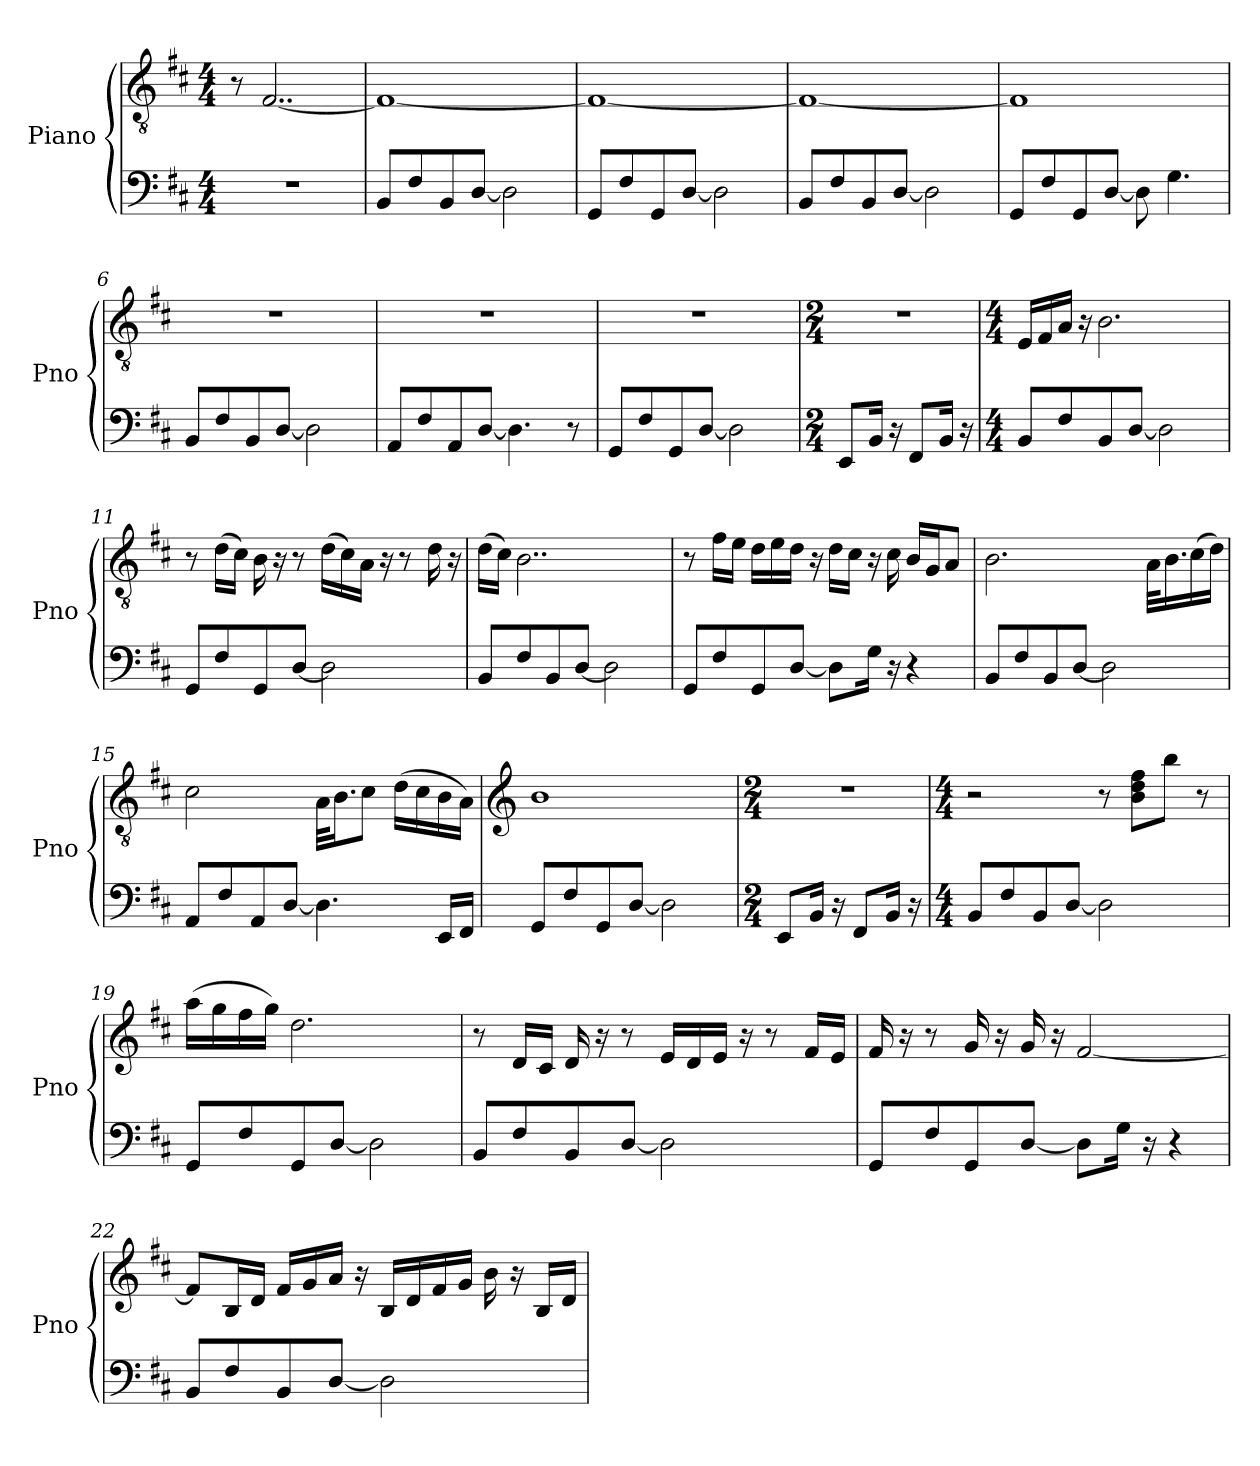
**kern	**kern
*part1	*part1
*staff2	*staff1
*I"Piano	*
*I'Pno	*
*clefF4	*clefGv2
*k[f#c#]	*k[f#c#]
*D:	*D:
*M4/4	*M4/4
=1	=1
1r	8r
.	[2..F#/
=2	=2
8BB/L	1F#_
8F#/	.
8BB/	.
[8D/J	.
2D\]	.
=3	=3
8GG/L	1F#_
8F#/	.
8GG/	.
[8D/J	.
2D\]	.
=4	=4
8BB/L	1F#_
8F#/	.
8BB/	.
[8D/J	.
2D\]	.
=5	=5
8GG/L	1F#]
8F#/	.
8GG/	.
[8D/J	.
8D\]	.
4.G\	.
=6	=6
8BB/L	1r
8F#/	.
8BB/	.
[8D/J	.
2D\]	.
!!LO:LB:g=z
=7	=7
8AA/L	1r
8F#/	.
8AA/	.
[8D/J	.
4.D\]	.
8r	.
=8	=8
8GG/L	1r
8F#/	.
8GG/	.
[8D/J	.
2D\]	.
=9	=9
*M2/4	*M2/4
8EE/L	2r
16BB/Jk	.
16r	.
8FF#/L	.
16BB/Jk	.
16r	.
=10	=10
*M4/4	*M4/4
8BB/L	16E/LL
.	16F#/
8F#/	16A/JJ
.	16r
8BB/	2.B\
[8D/J	.
2D\]	.
=11	=11
8GG/L	8r
8F#/	(16d\LL
.	16c#\JJ)
8GG/	16B\
.	16r
[8D/J	8r
2D\]	(16d\LL
.	16c#\)
.	16A\JJ
.	16r
.	8r
.	16d\
.	16r
!!LO:LB:g=z
=12	=12
8BB/L	(16d\LL
.	16c#\JJ)
8F#/	2..B\
8BB/	.
[8D/J	.
2D\]	.
=13	=13
8GG/L	8r
8F#/	16f#\LL
.	16e\JJ
8GG/	16d\LL
.	16e\
[8D/J	16d\JJ
.	16r
8D\L]	16d\LL
.	16c#\JJ
16G\Jk	16r
16r	16c#\
4r	16B/LL
.	16G/J
.	8A/J
=14	=14
8BB/L	2.B\
8F#/	.
8BB/	.
[8D/J	.
2D\]	.
.	32A\KLL
.	16.B\
.	(16c#\
.	16d\JJ)
=15	=15
8AA/L	2c#\
8F#/	.
8AA/	.
[8D/J	.
4.D\]	32A\KLL
.	16.B\J
.	8c#\J
.	(16d\LL
.	16c#\
16EE/LL	16B\
16FF#/JJ	16A\JJ)
!!LO:LB:g=z
=16	=16
*	*clefG2
8GG/L	1b
8F#/	.
8GG/	.
[8D/J	.
2D\]	.
=17	=17
*M2/4	*M2/4
8EE/L	2r
16BB/Jk	.
16r	.
8FF#/L	.
16BB/Jk	.
16r	.
=18	=18
*M4/4	*M4/4
8BB/L	2r
8F#/	.
8BB/	.
[8D/J	.
2D\]	8r
.	8b\ 8dd\ 8ff#\L
.	8bb\J
.	8r
=19	=19
8GG/L	(16aa\LL
.	16gg\
8F#/	16ff#\
.	16gg\JJ)
8GG/	2.dd\
[8D/J	.
2D\]	.
=20	=20
8BB/L	8r
8F#/	16d/LL
.	16c#/JJ
8BB/	16d/
.	16r
[8D/J	8r
2D\]	16e/LL
.	16d/
.	16e/JJ
.	16r
.	8r
.	16f#/LL
.	16e/JJ
!!LO:LB:g=z
=21	=21
8GG/L	16f#/
.	16r
8F#/	8r
8GG/	16g/
.	16r
[8D/J	16g/
.	16r
8D\L]	[2f#/
16G\Jk	.
16r	.
4r	.
=22	=22
8BB/L	8f#/L]
8F#/	16B/L
.	16d/JJ
8BB/	16f#/LL
.	16g/
[8D/J	16a/JJ
.	16r
2D\]	16B/LL
.	16d/
.	16f#/
.	16g/JJ
.	16b\
.	16r
.	16B/LL
.	16d/JJ
=	=
*-	*-
